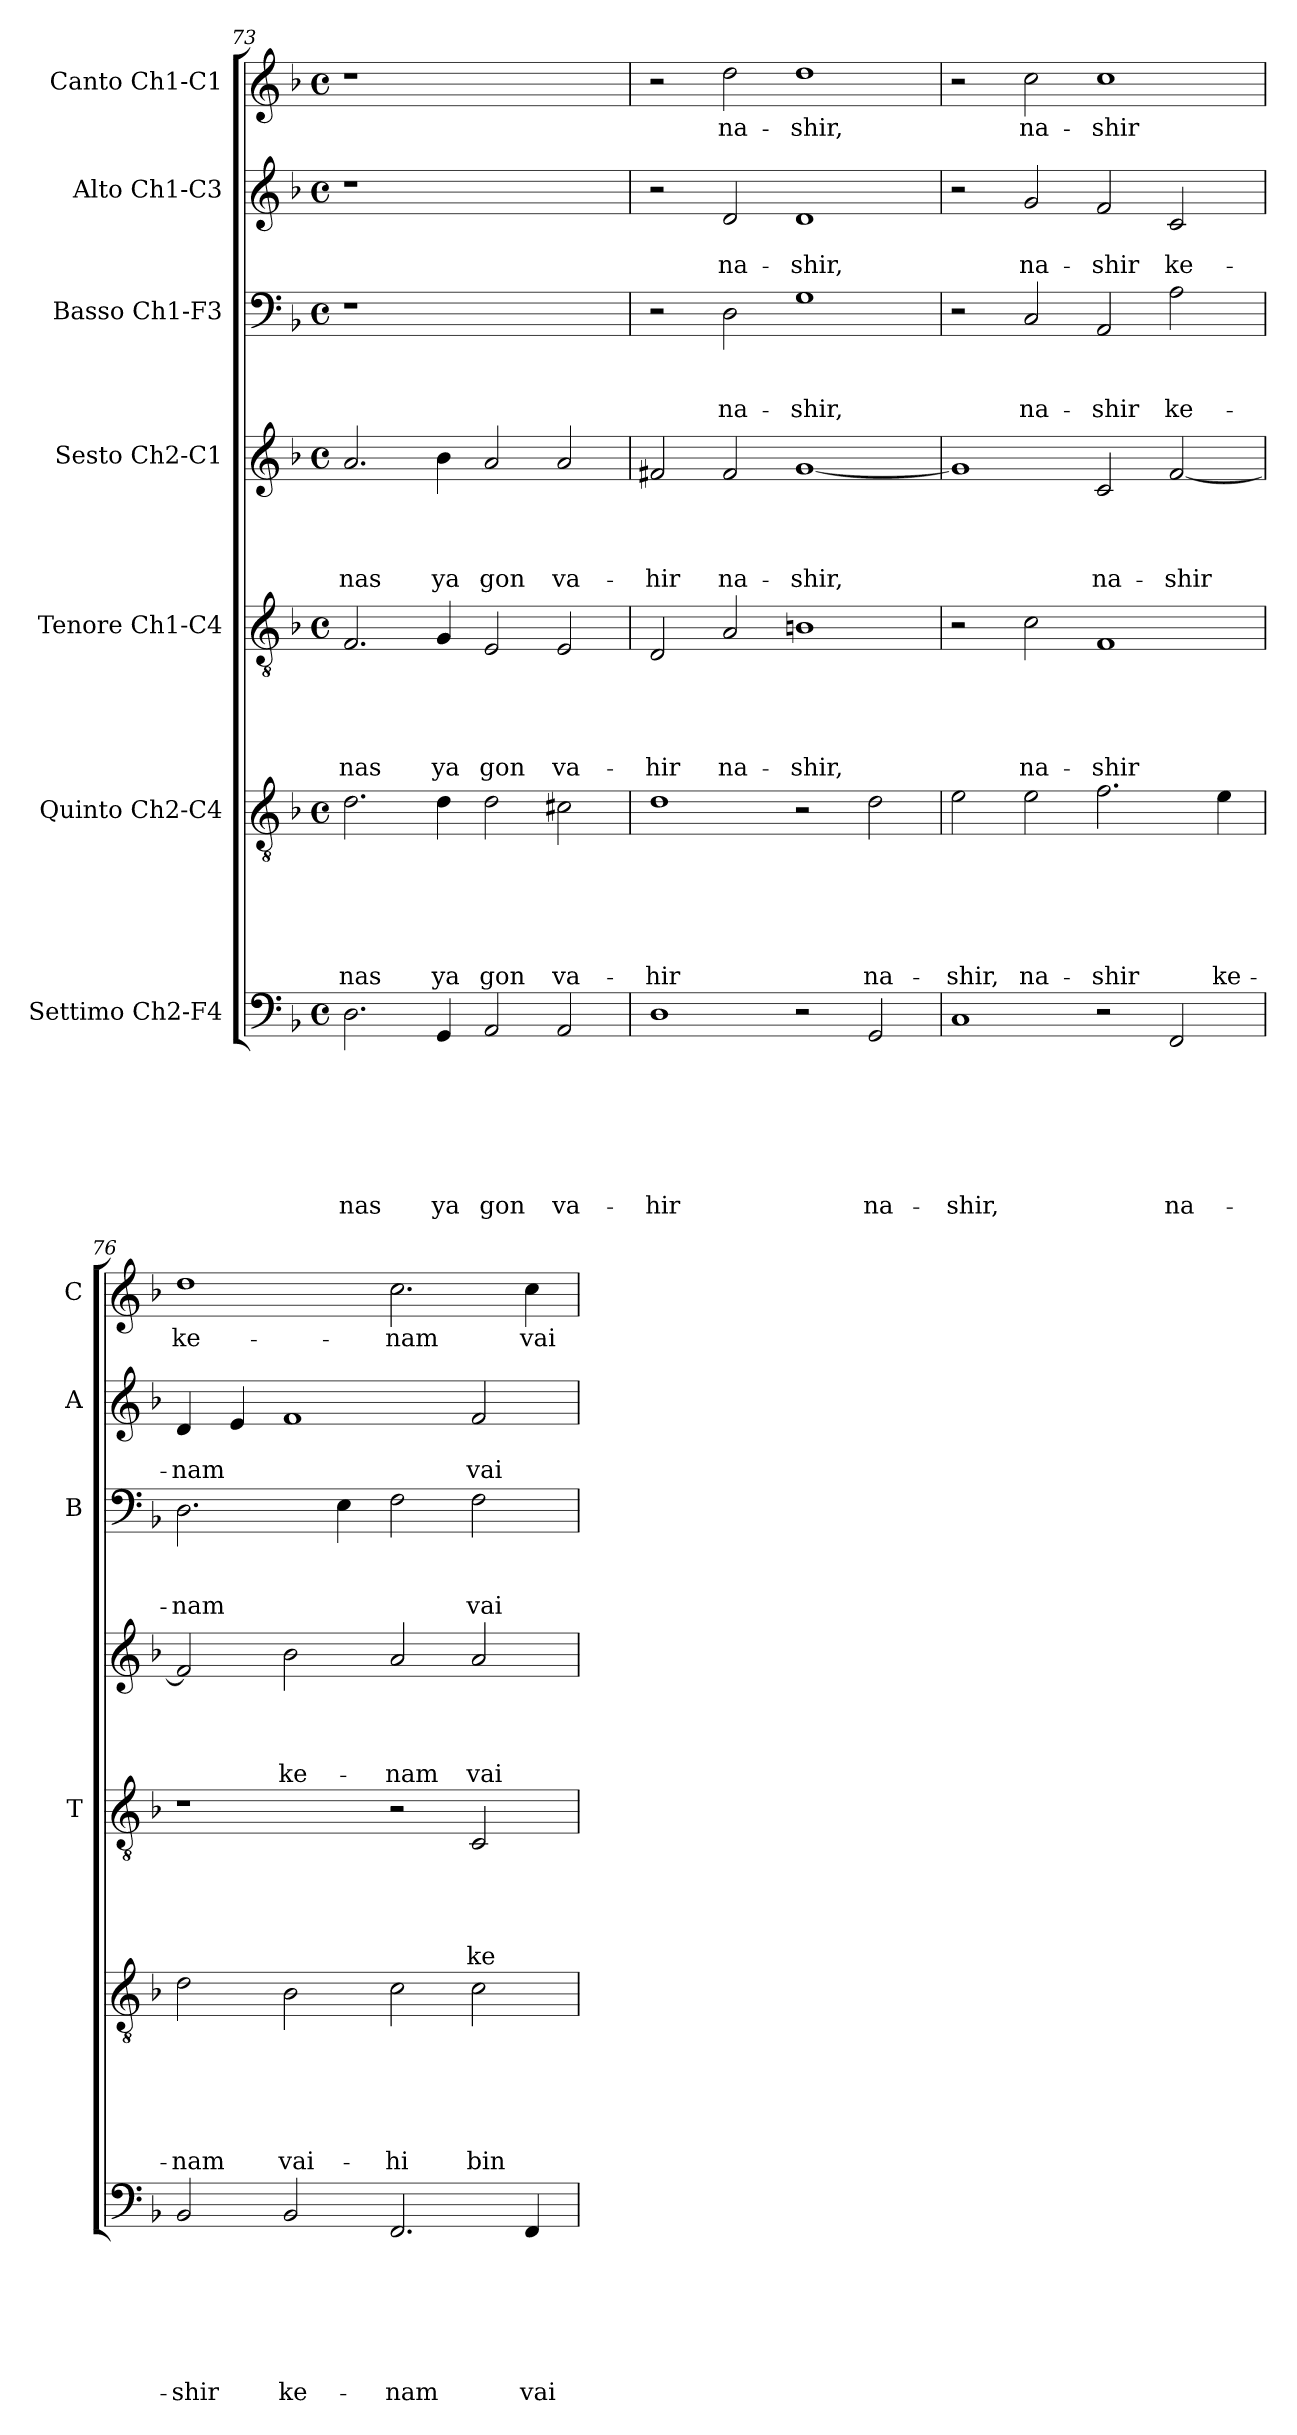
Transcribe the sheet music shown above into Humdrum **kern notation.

**kern	**text	**text	**text	**text	**text	**text	**text	**kern	**text	**text	**text	**text	**text	**text	**kern	**text	**text	**text	**text	**text	**kern	**text	**text	**text	**text	**kern	**text	**text	**text	**kern	**text	**text	**kern	**text
*part7	*part7	*part7	*part7	*part7	*part7	*part7	*part7	*part6	*part6	*part6	*part6	*part6	*part6	*part6	*part5	*part5	*part5	*part5	*part5	*part5	*part4	*part4	*part4	*part4	*part4	*part3	*part3	*part3	*part3	*part2	*part2	*part2	*part1	*part1
*staff7	*staff7	*staff7	*staff7	*staff7	*staff7	*staff7	*staff7	*staff6	*staff6	*staff6	*staff6	*staff6	*staff6	*staff6	*staff5	*staff5	*staff5	*staff5	*staff5	*staff5	*staff4	*staff4	*staff4	*staff4	*staff4	*staff3	*staff3	*staff3	*staff3	*staff2	*staff2	*staff2	*staff1	*staff1
*I"Settimo Ch2-F4	*	*	*	*	*	*	*	*I"Quinto Ch2-C4	*	*	*	*	*	*	*I"Tenore Ch1-C4	*	*	*	*	*	*I"Sesto Ch2-C1	*	*	*	*	*I"Basso Ch1-F3	*	*	*	*I"Alto Ch1-C3	*	*	*I"Canto Ch1-C1	*
*	*	*	*	*	*	*	*	*	*	*	*	*	*	*	*I'T	*	*	*	*	*	*	*	*	*	*	*I'B	*	*	*	*I'A	*	*	*I'C	*
*clefF4	*	*	*	*	*	*	*	*clefGv2	*	*	*	*	*	*	*clefGv2	*	*	*	*	*	*clefG2	*	*	*	*	*clefF4	*	*	*	*clefG2	*	*	*clefG2	*
*k[b-]	*	*	*	*	*	*	*	*k[b-]	*	*	*	*	*	*	*k[b-]	*	*	*	*	*	*k[b-]	*	*	*	*	*k[b-]	*	*	*	*k[b-]	*	*	*k[b-]	*
*F:	*	*	*	*	*	*	*	*F:	*	*	*	*	*	*	*F:	*	*	*	*	*	*F:	*	*	*	*	*F:	*	*	*	*F:	*	*	*F:	*
*M4/4	*	*	*	*	*	*	*	*M4/4	*	*	*	*	*	*	*M4/4	*	*	*	*	*	*M4/4	*	*	*	*	*M4/4	*	*	*	*M4/4	*	*	*M4/4	*
*met(c)	*	*	*	*	*	*	*	*met(c)	*	*	*	*	*	*	*met(c)	*	*	*	*	*	*met(c)	*	*	*	*	*met(c)	*	*	*	*met(c)	*	*	*met(c)	*
=73	=73	=73	=73	=73	=73	=73	=73	=73	=73	=73	=73	=73	=73	=73	=73	=73	=73	=73	=73	=73	=73	=73	=73	=73	=73	=73	=73	=73	=73	=73	=73	=73	=73	=73
!	!	!	!	!	!	!	!LO:LY:b	!	!	!	!	!	!	!LO:LY:b	!	!	!	!	!	!LO:LY:b	!	!	!	!	!LO:LY:b	!	!	!	!	!	!	!	!	!
2.D\	.	.	.	.	.	.	-nas	2.d\	.	.	.	.	.	-nas	2.F/	.	.	.	.	-nas	2.a/	.	.	.	-nas	1r	.	.	.	1r	.	.	1r	.
!	!	!	!	!	!	!	!LO:LY:b	!	!	!	!	!	!	!LO:LY:b	!	!	!	!	!	!LO:LY:b	!	!	!	!	!LO:LY:b	!	!	!	!	!	!	!	!	!
4GG/	.	.	.	.	.	.	ya	4d\	.	.	.	.	.	ya	4G/	.	.	.	.	ya	4b-\	.	.	.	ya	.	.	.	.	.	.	.	.	.
!	!	!	!	!	!	!	!LO:LY:b	!	!	!	!	!	!	!LO:LY:b	!	!	!	!	!	!LO:LY:b	!	!	!	!	!LO:LY:b	!	!	!	!	!	!	!	!	!
2AA/	.	.	.	.	.	.	gon	2d\	.	.	.	.	.	gon	2E/	.	.	.	.	gon	2a/	.	.	.	gon	1ryy	.	.	.	1ryy	.	.	1ryy	.
!	!	!	!	!	!	!	!LO:LY:b	!	!	!	!	!	!	!LO:LY:b	!	!	!	!	!	!LO:LY:b	!	!	!	!	!LO:LY:b	!	!	!	!	!	!	!	!	!
2AA/	.	.	.	.	.	.	va-	2c#X\	.	.	.	.	.	va-	2E/	.	.	.	.	va-	2a/	.	.	.	va-	.	.	.	.	.	.	.	.	.
!!LO:PB:g=z
=74	=74	=74	=74	=74	=74	=74	=74	=74	=74	=74	=74	=74	=74	=74	=74	=74	=74	=74	=74	=74	=74	=74	=74	=74	=74	=74	=74	=74	=74	=74	=74	=74	=74	=74
!	!	!	!	!	!	!	!LO:LY:b	!	!	!	!	!	!	!LO:LY:b	!	!	!	!	!	!LO:LY:b	!	!	!	!	!LO:LY:b	!	!	!	!	!	!	!	!	!
1D	.	.	.	.	.	.	-hir	1d	.	.	.	.	.	-hir	2D/	.	.	.	.	-hir	2f#X/	.	.	.	-hir	2r	.	.	.	2r	.	.	2r	.
!	!	!	!	!	!	!	!	!	!	!	!	!	!	!	!	!	!	!	!	!LO:LY:b	!	!	!	!	!LO:LY:b	!	!	!	!LO:LY:b	!	!	!LO:LY:b	!	!LO:LY:b
.	.	.	.	.	.	.	.	.	.	.	.	.	.	.	2A/	.	.	.	.	na-	2f#/	.	.	.	na-	2D\	.	.	na-	2d/	.	na-	2dd\	na-
!	!	!	!	!	!	!	!	!	!	!	!	!	!	!	!	!	!	!	!	!LO:LY:b	!	!	!	!	!LO:LY:b	!	!	!	!LO:LY:b	!	!	!LO:LY:b	!	!LO:LY:b
2r	.	.	.	.	.	.	.	2r	.	.	.	.	.	.	1Bn	.	.	.	.	-shir,	[1g	.	.	.	-shir,	1G	.	.	-shir,	1d	.	-shir,	1dd	-shir,
!	!	!	!	!	!	!	!LO:LY:b	!	!	!	!	!	!	!LO:LY:b	!	!	!	!	!	!	!	!	!	!	!	!	!	!	!	!	!	!	!	!
2GG/	.	.	.	.	.	.	na-	2d\	.	.	.	.	.	na-	.	.	.	.	.	.	.	.	.	.	.	.	.	.	.	.	.	.	.	.
=75	=75	=75	=75	=75	=75	=75	=75	=75	=75	=75	=75	=75	=75	=75	=75	=75	=75	=75	=75	=75	=75	=75	=75	=75	=75	=75	=75	=75	=75	=75	=75	=75	=75	=75
!	!	!	!	!	!	!	!LO:LY:b	!	!	!	!	!	!	!LO:LY:b	!	!	!	!	!	!	!	!	!	!	!	!	!	!	!	!	!	!	!	!
1C	.	.	.	.	.	.	-shir,	2e\	.	.	.	.	.	-shir,	2r	.	.	.	.	.	1g]	.	.	.	.	2r	.	.	.	2r	.	.	2r	.
!	!	!	!	!	!	!	!	!	!	!	!	!	!	!LO:LY:b	!	!	!	!	!	!LO:LY:b	!	!	!	!	!	!	!	!	!LO:LY:b	!	!	!LO:LY:b	!	!LO:LY:b
.	.	.	.	.	.	.	.	2e\	.	.	.	.	.	na-	2c\	.	.	.	.	na-	.	.	.	.	.	2C/	.	.	na-	2g/	.	na-	2cc\	na-
!	!	!	!	!	!	!	!	!	!	!	!	!	!	!LO:LY:b	!	!	!	!	!	!LO:LY:b	!	!	!	!	!LO:LY:b	!	!	!	!LO:LY:b	!	!	!LO:LY:b	!	!LO:LY:b
2r	.	.	.	.	.	.	.	2.f\	.	.	.	.	.	-shir	1F	.	.	.	.	-shir	2c/	.	.	.	na-	2AA/	.	.	-shir	2f/	.	-shir	1cc	-shir
!	!	!	!	!	!	!	!LO:LY:b	!	!	!	!	!	!	!	!	!	!	!	!	!	!	!	!	!	!LO:LY:b	!	!	!	!LO:LY:b	!	!	!LO:LY:b	!	!
2FF/	.	.	.	.	.	.	na-	.	.	.	.	.	.	.	.	.	.	.	.	.	[2f/	.	.	.	-shir	2A\	.	.	ke-	2c/	.	ke-	.	.
!	!	!	!	!	!	!	!	!	!	!	!	!	!	!LO:LY:b	!	!	!	!	!	!	!	!	!	!	!	!	!	!	!	!	!	!	!	!
.	.	.	.	.	.	.	.	4e\	.	.	.	.	.	ke-	.	.	.	.	.	.	.	.	.	.	.	.	.	.	.	.	.	.	.	.
=76	=76	=76	=76	=76	=76	=76	=76	=76	=76	=76	=76	=76	=76	=76	=76	=76	=76	=76	=76	=76	=76	=76	=76	=76	=76	=76	=76	=76	=76	=76	=76	=76	=76	=76
!	!	!	!	!	!	!	!LO:LY:b	!	!	!	!	!	!	!LO:LY:b	!	!	!	!	!	!	!	!	!	!	!	!	!	!	!LO:LY:b	!	!	!LO:LY:b	!	!LO:LY:b
2BB-/	.	.	.	.	.	.	-shir	2d\	.	.	.	.	.	-nam	1r	.	.	.	.	.	2f/]	.	.	.	.	2.D\	.	.	-nam	4d/	.	-nam	1dd	ke-
.	.	.	.	.	.	.	.	.	.	.	.	.	.	.	.	.	.	.	.	.	.	.	.	.	.	.	.	.	.	4e/	.	.	.	.
!	!	!	!	!	!	!	!LO:LY:b	!	!	!	!	!	!	!LO:LY:b	!	!	!	!	!	!	!	!	!	!	!LO:LY:b	!	!	!	!	!	!	!	!	!
2BB-/	.	.	.	.	.	.	ke-	2B-\	.	.	.	.	.	vai-	.	.	.	.	.	.	2b-\	.	.	.	ke-	.	.	.	.	1f	.	.	.	.
.	.	.	.	.	.	.	.	.	.	.	.	.	.	.	.	.	.	.	.	.	.	.	.	.	.	4E\	.	.	.	.	.	.	.	.
!	!	!	!	!	!	!	!LO:LY:b	!	!	!	!	!	!	!LO:LY:b	!	!	!	!	!	!	!	!	!	!	!LO:LY:b	!	!	!	!	!	!	!	!	!LO:LY:b
2.FF/	.	.	.	.	.	.	-nam	2c\	.	.	.	.	.	-hi	2r	.	.	.	.	.	2a/	.	.	.	-nam	2F\	.	.	.	.	.	.	2.cc\	-nam
!	!	!	!	!	!	!	!	!	!	!	!	!	!	!LO:LY:b	!	!	!	!	!	!LO:LY:b	!	!	!	!	!LO:LY:b	!	!	!	!LO:LY:b	!	!	!LO:LY:b	!	!
.	.	.	.	.	.	.	.	2c\	.	.	.	.	.	bin-	2C/	.	.	.	.	ke-	2a/	.	.	.	vai-	2F\	.	.	vai-	2f/	.	vai-	.	.
!	!	!	!	!	!	!	!LO:LY:b	!	!	!	!	!	!	!	!	!	!	!	!	!	!	!	!	!	!	!	!	!	!	!	!	!	!	!LO:LY:b
4FF/	.	.	.	.	.	.	vai-	.	.	.	.	.	.	.	.	.	.	.	.	.	.	.	.	.	.	.	.	.	.	.	.	.	4cc\	vai-
=	=	=	=	=	=	=	=	=	=	=	=	=	=	=	=	=	=	=	=	=	=	=	=	=	=	=	=	=	=	=	=	=	=	=
*-	*-	*-	*-	*-	*-	*-	*-	*-	*-	*-	*-	*-	*-	*-	*-	*-	*-	*-	*-	*-	*-	*-	*-	*-	*-	*-	*-	*-	*-	*-	*-	*-	*-	*-
